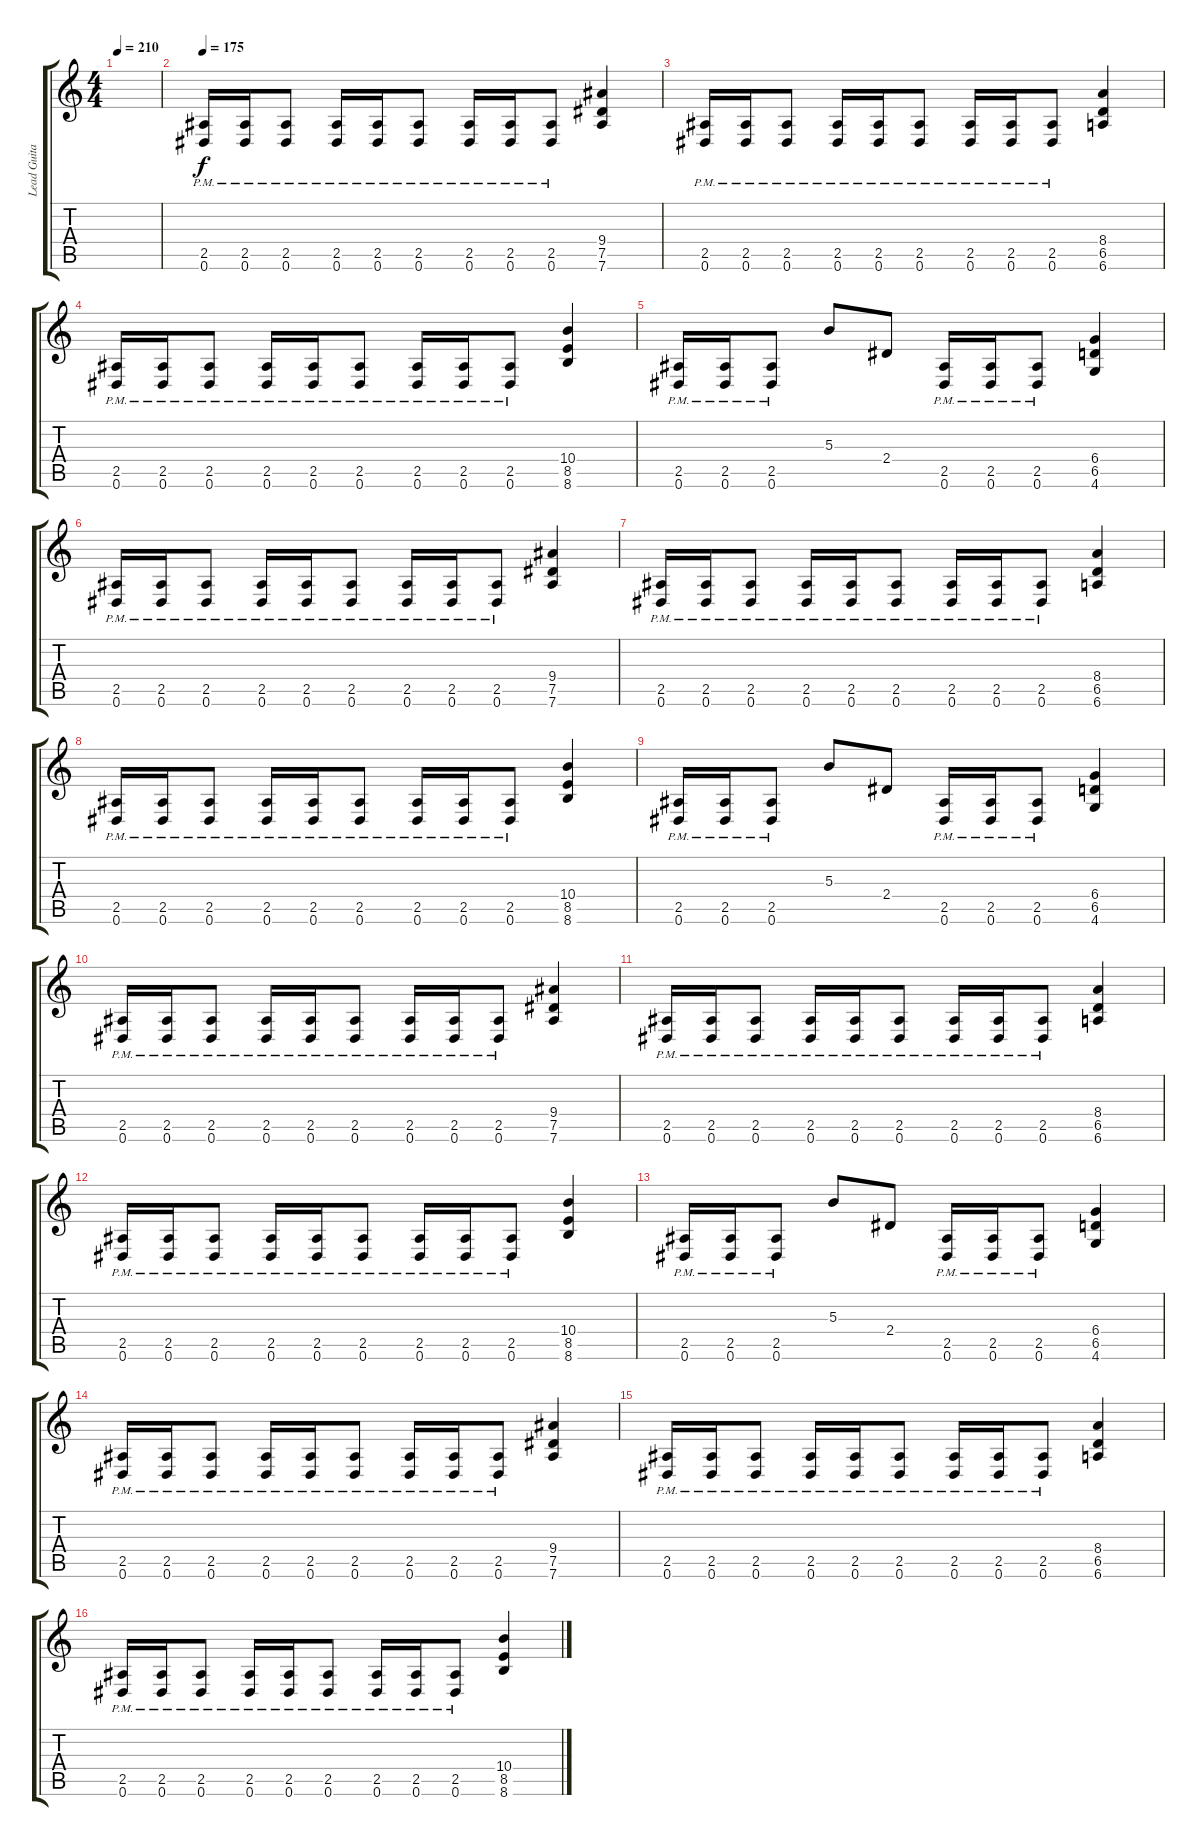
\track ("Lead Guitar" "Lead Guita") {instrument distortionguitar}
\staff {score tabs}
\tuning (Eb4 Bb3 Gb3 Db3 Ab2 Eb2) {hide}
\ts (4 4)
\tempo 210
\clef g2
\ks c
|
\tempo 175
(2.5{pm} 0.6{pm}).16 (2.5{pm} 0.6{pm}).16 (2.5{pm} 0.6{pm}).8 (2.5{pm} 0.6{pm}).16 (2.5{pm} 0.6{pm}).16 (2.5{pm} 0.6{pm}).8 (2.5{pm} 0.6{pm}).16 (2.5{pm} 0.6{pm}).16 (2.5{pm} 0.6{pm}).8 (9.4 7.5 7.6).4 |
(2.5{pm} 0.6{pm}).16 (2.5{pm} 0.6{pm}).16 (2.5{pm} 0.6{pm}).8 (2.5{pm} 0.6{pm}).16 (2.5{pm} 0.6{pm}).16 (2.5{pm} 0.6{pm}).8 (2.5{pm} 0.6{pm}).16 (2.5{pm} 0.6{pm}).16 (2.5{pm} 0.6{pm}).8 (8.4 6.5 6.6).4 |
(2.5{pm} 0.6{pm}).16 (2.5{pm} 0.6{pm}).16 (2.5{pm} 0.6{pm}).8 (2.5{pm} 0.6{pm}).16 (2.5{pm} 0.6{pm}).16 (2.5{pm} 0.6{pm}).8 (2.5{pm} 0.6{pm}).16 (2.5{pm} 0.6{pm}).16 (2.5{pm} 0.6{pm}).8 (10.4 8.5 8.6).4 |
(2.5{pm} 0.6{pm}).16 (2.5{pm} 0.6{pm}).16 (2.5{pm} 0.6{pm}).8 5.3.8 2.4.8 (2.5{pm} 0.6{pm}).16 (2.5{pm} 0.6{pm}).16 (2.5{pm} 0.6{pm}).8 (6.4 6.5 4.6).4 |
(2.5{pm} 0.6{pm}).16 (2.5{pm} 0.6{pm}).16 (2.5{pm} 0.6{pm}).8 (2.5{pm} 0.6{pm}).16 (2.5{pm} 0.6{pm}).16 (2.5{pm} 0.6{pm}).8 (2.5{pm} 0.6{pm}).16 (2.5{pm} 0.6{pm}).16 (2.5{pm} 0.6{pm}).8 (9.4 7.5 7.6).4 |
(2.5{pm} 0.6{pm}).16 (2.5{pm} 0.6{pm}).16 (2.5{pm} 0.6{pm}).8 (2.5{pm} 0.6{pm}).16 (2.5{pm} 0.6{pm}).16 (2.5{pm} 0.6{pm}).8 (2.5{pm} 0.6{pm}).16 (2.5{pm} 0.6{pm}).16 (2.5{pm} 0.6{pm}).8 (8.4 6.5 6.6).4 |
(2.5{pm} 0.6{pm}).16 (2.5{pm} 0.6{pm}).16 (2.5{pm} 0.6{pm}).8 (2.5{pm} 0.6{pm}).16 (2.5{pm} 0.6{pm}).16 (2.5{pm} 0.6{pm}).8 (2.5{pm} 0.6{pm}).16 (2.5{pm} 0.6{pm}).16 (2.5{pm} 0.6{pm}).8 (10.4 8.5 8.6).4 |
(2.5{pm} 0.6{pm}).16 (2.5{pm} 0.6{pm}).16 (2.5{pm} 0.6{pm}).8 5.3.8 2.4.8 (2.5{pm} 0.6{pm}).16 (2.5{pm} 0.6{pm}).16 (2.5{pm} 0.6{pm}).8 (6.4 6.5 4.6).4 |
(2.5{pm} 0.6{pm}).16 (2.5{pm} 0.6{pm}).16 (2.5{pm} 0.6{pm}).8 (2.5{pm} 0.6{pm}).16 (2.5{pm} 0.6{pm}).16 (2.5{pm} 0.6{pm}).8 (2.5{pm} 0.6{pm}).16 (2.5{pm} 0.6{pm}).16 (2.5{pm} 0.6{pm}).8 (9.4 7.5 7.6).4 |
(2.5{pm} 0.6{pm}).16 (2.5{pm} 0.6{pm}).16 (2.5{pm} 0.6{pm}).8 (2.5{pm} 0.6{pm}).16 (2.5{pm} 0.6{pm}).16 (2.5{pm} 0.6{pm}).8 (2.5{pm} 0.6{pm}).16 (2.5{pm} 0.6{pm}).16 (2.5{pm} 0.6{pm}).8 (8.4 6.5 6.6).4 |
(2.5{pm} 0.6{pm}).16 (2.5{pm} 0.6{pm}).16 (2.5{pm} 0.6{pm}).8 (2.5{pm} 0.6{pm}).16 (2.5{pm} 0.6{pm}).16 (2.5{pm} 0.6{pm}).8 (2.5{pm} 0.6{pm}).16 (2.5{pm} 0.6{pm}).16 (2.5{pm} 0.6{pm}).8 (10.4 8.5 8.6).4 |
(2.5{pm} 0.6{pm}).16 (2.5{pm} 0.6{pm}).16 (2.5{pm} 0.6{pm}).8 5.3.8 2.4.8 (2.5{pm} 0.6{pm}).16 (2.5{pm} 0.6{pm}).16 (2.5{pm} 0.6{pm}).8 (6.4 6.5 4.6).4 |
(2.5{pm} 0.6{pm}).16 (2.5{pm} 0.6{pm}).16 (2.5{pm} 0.6{pm}).8 (2.5{pm} 0.6{pm}).16 (2.5{pm} 0.6{pm}).16 (2.5{pm} 0.6{pm}).8 (2.5{pm} 0.6{pm}).16 (2.5{pm} 0.6{pm}).16 (2.5{pm} 0.6{pm}).8 (9.4 7.5 7.6).4 |
(2.5{pm} 0.6{pm}).16 (2.5{pm} 0.6{pm}).16 (2.5{pm} 0.6{pm}).8 (2.5{pm} 0.6{pm}).16 (2.5{pm} 0.6{pm}).16 (2.5{pm} 0.6{pm}).8 (2.5{pm} 0.6{pm}).16 (2.5{pm} 0.6{pm}).16 (2.5{pm} 0.6{pm}).8 (8.4 6.5 6.6).4 |
(2.5{pm} 0.6{pm}).16 (2.5{pm} 0.6{pm}).16 (2.5{pm} 0.6{pm}).8 (2.5{pm} 0.6{pm}).16 (2.5{pm} 0.6{pm}).16 (2.5{pm} 0.6{pm}).8 (2.5{pm} 0.6{pm}).16 (2.5{pm} 0.6{pm}).16 (2.5{pm} 0.6{pm}).8 (10.4 8.5 8.6).4
